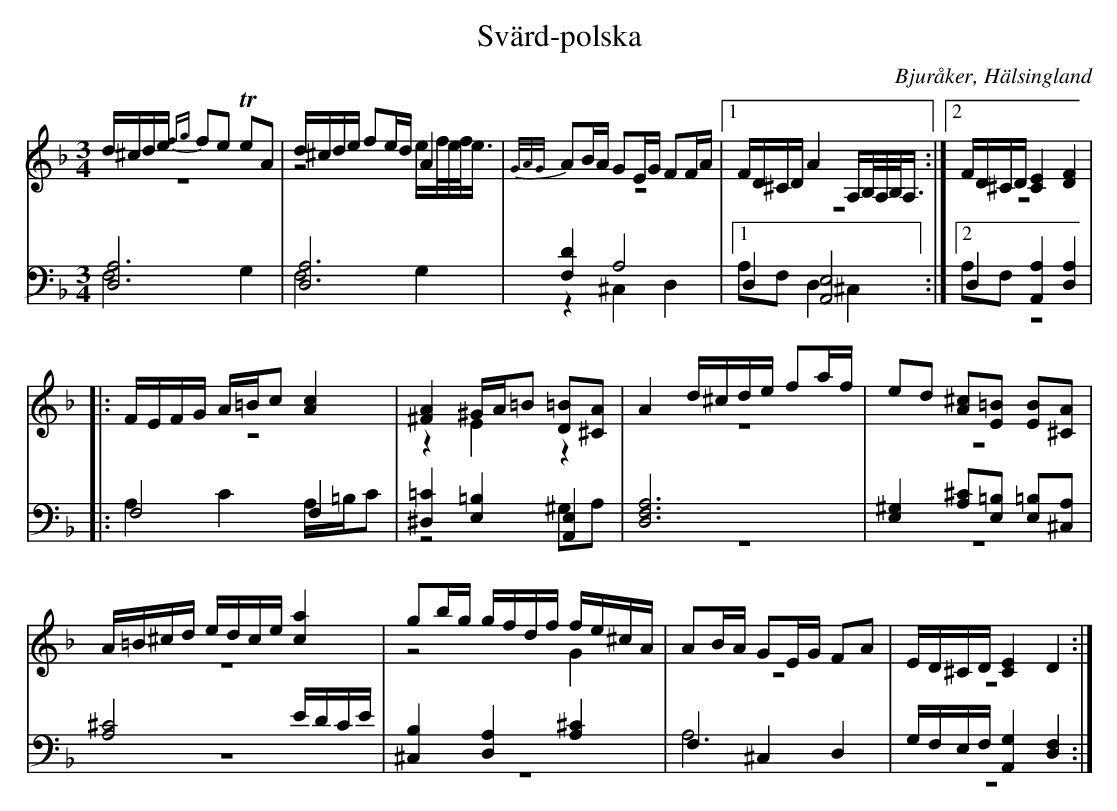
X:1
T: Svärd-polska
O: Bjuråker, Hälsingland
M: 3/4
L: 1/8
K: Dm
V:1
V:2 merge
V:3
V:4 merge
V:1
d/^c/d/e/ {fg}fe TeA|d/^c/d/e/ fe/d/ A2|{G/A/G/}AB/A/ GE/G/ FF/A/|1 F/D/^C/D/ A2 A,/B,//A,//B,//A,3/4:|2 F/D/^C/D/ [C2E2] [D2F2]|
|:F/E/F/G/ A/=B/c [A2c2]|[^F2A2] ^G/A/=B [D=B][^CA]|A2 d/^c/d/e/ fa/f/|ed [A^c][E=B] [EB][^CA]|
A/=B/^c/d/ e/d/c/e/ [c2a2]|gb/g/ g/f/d/f/ f/e/^c/A/|AB/A/ GE/G/ FA|E/D/^C/D/ [C2E2] D2:|
V:2
z6|z4 e/f//e//f//e3/4|z6|1 z6:|2 z6|
|:z6|z2 E2 z2|z6|z6|
z6|z4 G2|z6|z6:|
V:3 clef=bass
[D,6A,6]|[D,6A,6]|[F,2D2] A,4|1 D,2 [A,,4E,4]:|2 D,2 [A,,2A,2] [D,2A,2]|
|:F,4 F,2|[^D,2=C2] [E,2=B,2] [A,,2E,2]|[D,6F,6A,6]|[E,2^G,2] [A,^C][E,=B,] [E,=B,][^C,A,]|
[A,4^C4] E/D/C/E/|[^C,2B,2]  [D,2A,2] [A,2^C2]|F,2 ^C,2 D,2|G,/F,/E,/F,/ [A,,2G,2] [D,2F,2]:|
V:4 clef=bass
F,4 G,2|F,4 G,2|z2 ^C,2 D,2|1 A,F, D,2 ^C,2:|2 A,F,  z4|
|:A,2 C2 A,/=B,/C|z4 ^G,A,|z6|z6|
z6|z6|A,6|z6:|
